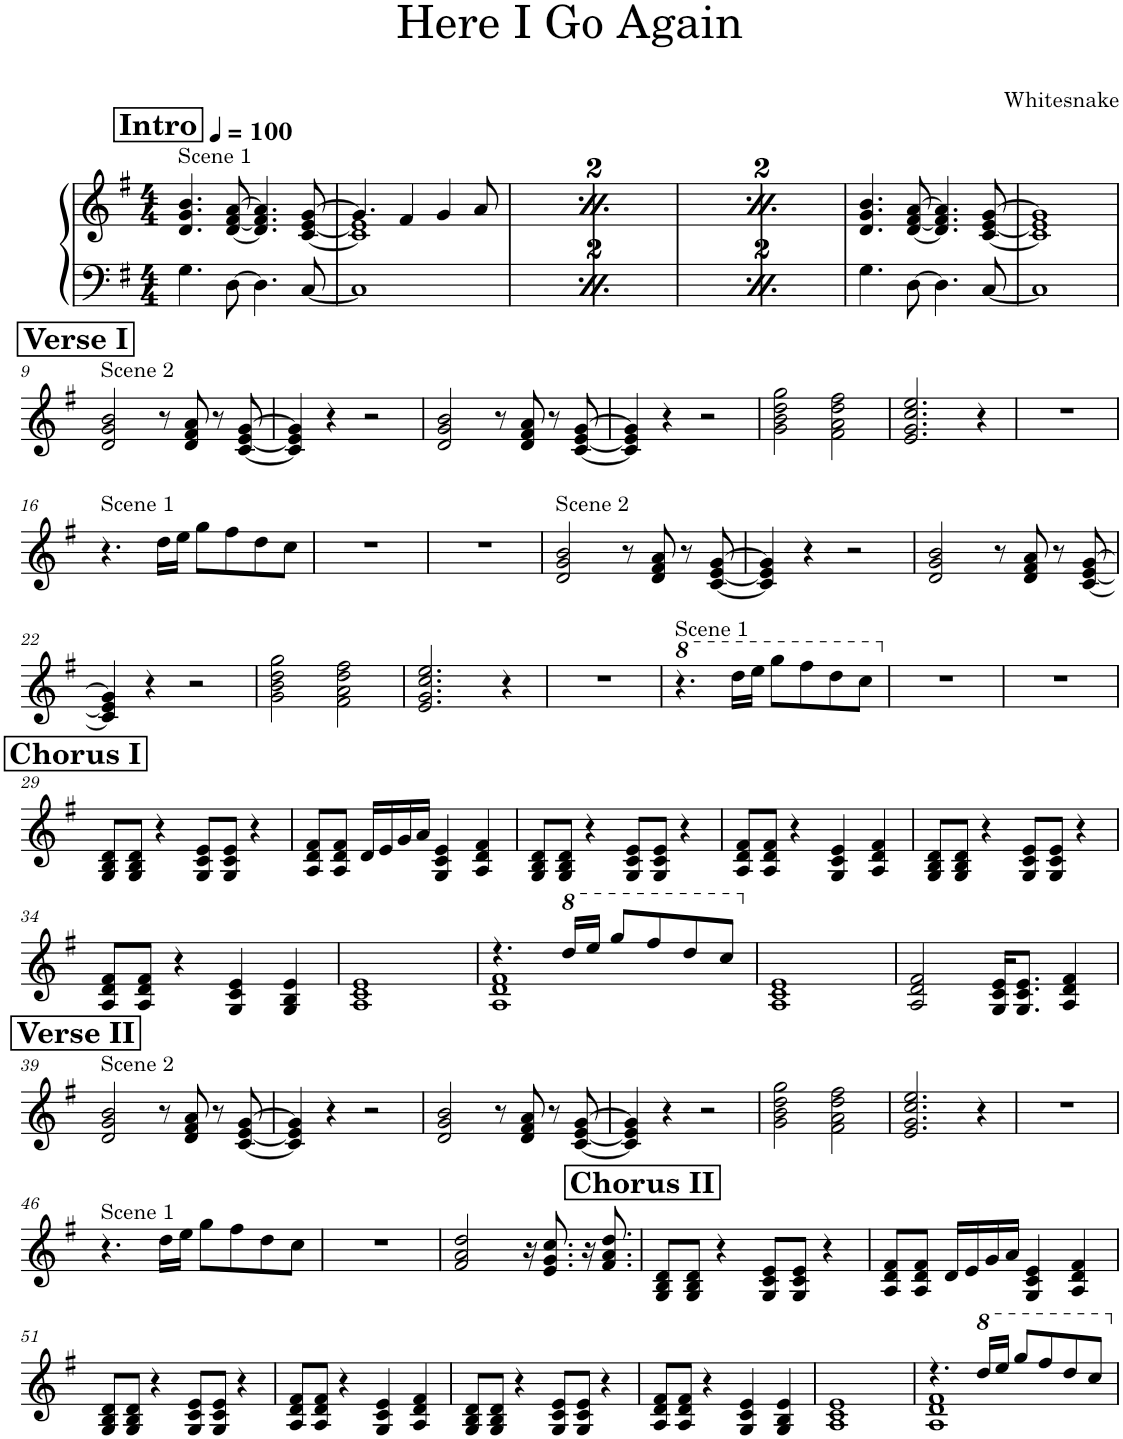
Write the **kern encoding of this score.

**kern	**kern
*part1	*part1
*staff2	*staff1
*I"Electric Piano	*
*I'El. Pno.	*
*clefF4	*clefG2
*k[f#]	*k[f#]
*M4/4	*M4/4
*MM100	*MM100
!!LO:REH:place=s1:a:B:cj:fs=14:t=Intro
=1	=1
!	!LO:TX:a:t=Scene 1
4.G\	4.d/ 4.g/ 4.b/
[8D\	[8d/ [8f#/ [8a/
4.D\]	4.d/] 4.f#/] 4.a/]
[8C/	[8c/ [8e/ [8g/
=2	=2
*	*^
1C]	4.g/]	1c] 1e]
.	4f#/	.
.	4g/	.
.	8a/	.
*	*v	*v
=3	=3
!!LO:REH:place=s1:a:B:cj:fs=14:t=Intro
*	*MM100
!	!LO:TX:a:t=Scene 1
4.G\	4.d/ 4.g/ 4.b/
[8D\	[8d/ [8f#/ [8a/
4.D\]	4.d/] 4.f#/] 4.a/]
[8C/	[8c/ [8e/ [8g/
=4	=4
*	*^
1C]	4.g/]	1c] 1e]
.	4f#/	.
.	4g/	.
.	8a/	.
*	*v	*v
=5	=5
!!LO:REH:place=s1:a:B:cj:fs=14:t=Intro
*	*MM100
!	!LO:TX:a:t=Scene 1
4.G\	4.d/ 4.g/ 4.b/
[8D\	[8d/ [8f#/ [8a/
4.D\]	4.d/] 4.f#/] 4.a/]
[8C/	[8c/ [8e/ [8g/
=6	=6
*	*^
1C]	4.g/]	1c] 1e]
.	4f#/	.
.	4g/	.
.	8a/	.
*	*v	*v
=7	=7
4.G\	4.d/ 4.g/ 4.b/
[8D\	[8d/ [8f#/ [8a/
4.D\]	4.d/] 4.f#/] 4.a/]
[8C/	[8c/ [8e/ [8g/
=8	=8
1C]	1c] 1e] 1g]
!!LO:LB:g=z
!!LO:REH:place=s1:a:B:cj:fs=14:t=Verse I
=9	=9
!	!LO:TX:a:t=Scene 2
1r	2d/ 2g/ 2b/
.	8r
.	8d/ 8f#/ 8a/
.	8r
.	[8c/ [8e/ [8g/
=10	=10
1r	4c/] 4e/] 4g/]
.	4r
.	2r
=11	=11
1r	2d/ 2g/ 2b/
.	8r
.	8d/ 8f#/ 8a/
.	8r
.	[8c/ [8e/ [8g/
=12	=12
1r	4c/] 4e/] 4g/]
.	4r
.	2r
=13	=13
1r	2g\ 2b\ 2dd\ 2gg\
.	2f#\ 2a\ 2dd\ 2ff#\
=14	=14
1r	2.e/ 2.g/ 2.cc/ 2.ee/
.	4r
=15	=15
1r	1r
!!LO:LB:g=z
=16	=16
!	!LO:TX:a:t=Scene 1
1r	4.r
.	16dd\LL
.	16ee\JJ
.	8gg\L
.	8ff#\
.	8dd\
.	8cc\J
=17	=17
1r	1r
=18	=18
1r	1r
=19	=19
!	!LO:TX:a:t=Scene 2
1r	2d/ 2g/ 2b/
.	8r
.	8d/ 8f#/ 8a/
.	8r
.	[8c/ [8e/ [8g/
=20	=20
1r	4c/] 4e/] 4g/]
.	4r
.	2r
=21	=21
1r	2d/ 2g/ 2b/
.	8r
.	8d/ 8f#/ 8a/
.	8r
.	[8c/ [8e/ [8g/
!!LO:LB:g=z
=22	=22
1r	4c/] 4e/] 4g/]
.	4r
.	2r
=23	=23
1r	2g\ 2b\ 2dd\ 2gg\
.	2f#\ 2a\ 2dd\ 2ff#\
=24	=24
1r	2.e/ 2.g/ 2.cc/ 2.ee/
.	4r
=25	=25
1r	1r
=26	=26
*	*8va
!	!LO:TX:a:t=Scene 1
1r	4.r
.	16ddd\LL
.	16eee\JJ
.	8ggg\L
.	8fff#\
.	8ddd\
.	8ccc\J
=27	=27
*	*X8va
1r	1r
=28	=28
1r	1r
!!LO:LB:g=z
!!LO:REH:place=s1:a:B:cj:fs=14:t=Chorus I
=29	=29
1r	8G/ 8B/ 8d/L
.	8G/ 8B/ 8d/J
.	4r
.	8G/ 8c/ 8e/L
.	8G/ 8c/ 8e/J
.	4r
=30	=30
1r	8A/ 8d/ 8f#/L
.	8A/ 8d/ 8f#/J
.	16d/LL
.	16e/
.	16g/
.	16a/JJ
.	4G/ 4c/ 4e/
.	4A/ 4d/ 4f#/
=31	=31
1r	8G/ 8B/ 8d/L
.	8G/ 8B/ 8d/J
.	4r
.	8G/ 8c/ 8e/L
.	8G/ 8c/ 8e/J
.	4r
=32	=32
1r	8A/ 8d/ 8f#/L
.	8A/ 8d/ 8f#/J
.	4r
.	4G/ 4c/ 4e/
.	4A/ 4d/ 4f#/
=33	=33
1r	8G/ 8B/ 8d/L
.	8G/ 8B/ 8d/J
.	4r
.	8G/ 8c/ 8e/L
.	8G/ 8c/ 8e/J
.	4r
!!LO:LB:g=z
=34	=34
1r	8A/ 8d/ 8f#/L
.	8A/ 8d/ 8f#/J
.	4r
.	4G/ 4c/ 4e/
.	4G/ 4B/ 4e/
=35	=35
1r	1A 1c 1e
=36	=36
*	*^
1r	4.r	1A 1d 1f#
*	*8va	*
.	16ddd/LL	.
.	16eee/JJ	.
.	8ggg/L	.
.	8fff#/	.
.	8ddd/	.
.	8ccc/J	.
*	*v	*v
=37	=37
*	*X8va
1r	1A 1c 1e
=38	=38
1r	2A/ 2d/ 2f#/
.	16G/ 16c/ 16e/KL
.	8.G/ 8.c/ 8.e/J
.	4A/ 4d/ 4f#/
!!LO:LB:g=z
!!LO:REH:place=s1:a:B:cj:fs=14:t=Verse II
=39	=39
!	!LO:TX:a:t=Scene 2
1r	2d/ 2g/ 2b/
.	8r
.	8d/ 8f#/ 8a/
.	8r
.	[8c/ [8e/ [8g/
=40	=40
1r	4c/] 4e/] 4g/]
.	4r
.	2r
=41	=41
1r	2d/ 2g/ 2b/
.	8r
.	8d/ 8f#/ 8a/
.	8r
.	[8c/ [8e/ [8g/
=42	=42
1r	4c/] 4e/] 4g/]
.	4r
.	2r
=43	=43
1r	2g\ 2b\ 2dd\ 2gg\
.	2f#\ 2a\ 2dd\ 2ff#\
=44	=44
1r	2.e/ 2.g/ 2.cc/ 2.ee/
.	4r
=45	=45
1r	1r
!!LO:LB:g=z
=46	=46
!	!LO:TX:a:t=Scene 1
1r	4.r
.	16dd\LL
.	16ee\JJ
.	8gg\L
.	8ff#\
.	8dd\
.	8cc\J
=47	=47
1r	1r
=48	=48
1r	2f#/ 2a/ 2dd/
.	16r
.	8.e/ 8.g/ 8.cc/
.	16r
.	8.f#/ 8.a/ 8.dd/
!!LO:REH:place=s1:a:B:cj:fs=14:t=Chorus II
=49	=49
1r	8G/ 8B/ 8d/L
.	8G/ 8B/ 8d/J
.	4r
.	8G/ 8c/ 8e/L
.	8G/ 8c/ 8e/J
.	4r
=50	=50
1r	8A/ 8d/ 8f#/L
.	8A/ 8d/ 8f#/J
.	16d/LL
.	16e/
.	16g/
.	16a/JJ
.	4G/ 4c/ 4e/
.	4A/ 4d/ 4f#/
!!LO:LB:g=z
=51	=51
1r	8G/ 8B/ 8d/L
.	8G/ 8B/ 8d/J
.	4r
.	8G/ 8c/ 8e/L
.	8G/ 8c/ 8e/J
.	4r
=52	=52
1r	8A/ 8d/ 8f#/L
.	8A/ 8d/ 8f#/J
.	4r
.	4G/ 4c/ 4e/
.	4A/ 4d/ 4f#/
=53	=53
1r	8G/ 8B/ 8d/L
.	8G/ 8B/ 8d/J
.	4r
.	8G/ 8c/ 8e/L
.	8G/ 8c/ 8e/J
.	4r
=54	=54
1r	8A/ 8d/ 8f#/L
.	8A/ 8d/ 8f#/J
.	4r
.	4G/ 4c/ 4e/
.	4G/ 4B/ 4e/
=55	=55
1r	1A 1c 1e
=56	=56
*	*^
1r	4.r	1A 1d 1f#
*	*8va	*
.	16ddd/LL	.
.	16eee/JJ	.
.	8ggg/L	.
.	8fff#/	.
.	8ddd/	.
.	8ccc/J	.
*	*v	*v
*	*X8va
=	=
*-	*-
